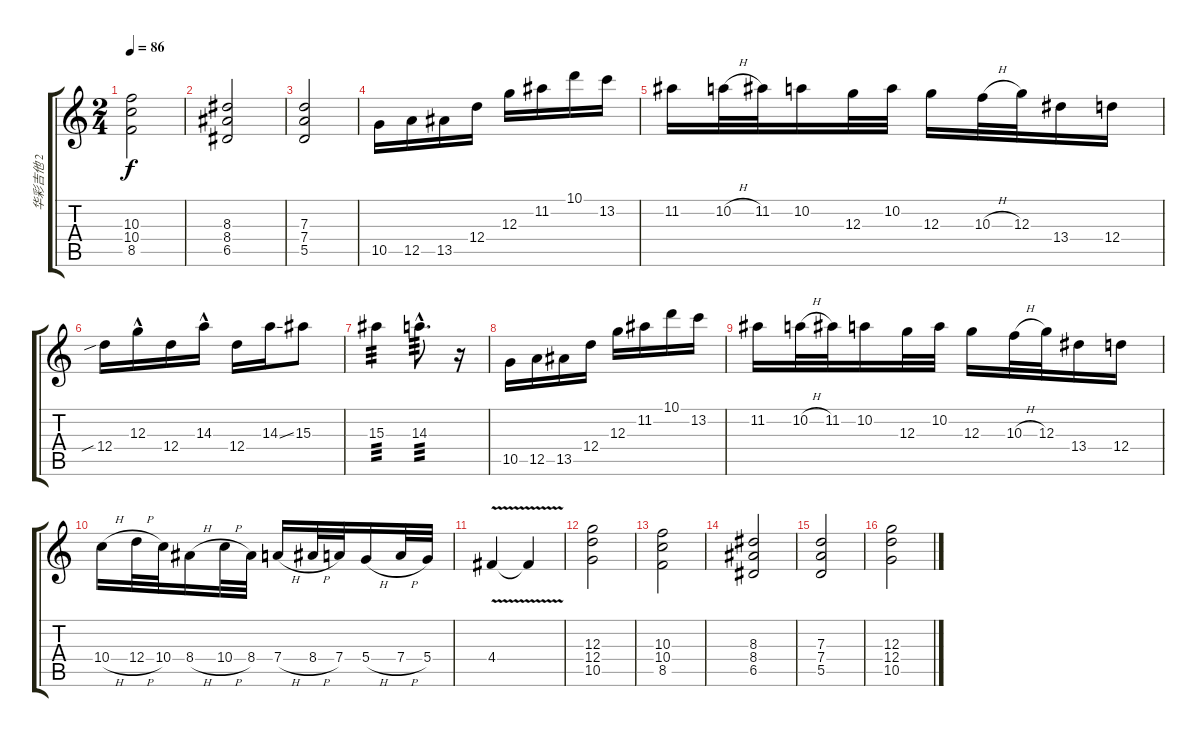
\track ("华彩吉他 2" "华彩吉他 2") {instrument overdrivenguitar}
\staff {score tabs}
\tuning (E4 B3 G3 D3 A2 E2) {hide}
\ts (2 4)
\tempo 86
\clef g2
\ks c
(10.3 10.4 8.5).2{dy f} |
(8.3 8.4 6.5).2 |
(7.3 7.4 5.5).2 |
10.5.16{volume 15} 12.5.16 13.5.16 12.4.16 12.3.16 11.2.16 10.1.16 13.2.16 |
11.2.16 10.2{h}.32 11.2.32 10.2.16 12.3.32 10.2.32 12.3.16 10.3{h}.32 12.3.32 13.4.16 12.4.16 |
12.4{sib}.16 12.3{hac}.16 12.4.16 14.3{hac}.16 12.4.16 14.3{ss}.16 15.3.8 |
15.3.4{tp 3} 14.3{hac}.8{d tp 3} r.16 |
10.5.16 12.5.16 13.5.16 12.4.16 12.3.16 11.2.16 10.1.16 13.2.16 |
11.2.16 10.2{h}.32 11.2.32 10.2.16 12.3.32 10.2.32 12.3.16 10.3{h}.32 12.3.32 13.4.16 12.4.16 |
10.4{h}.16 12.4{h}.32 10.4.32 8.4{h}.16 10.4{h}.32 8.4.32 7.4{h}.16 8.4{h}.32 7.4.32 5.4{h}.16 7.4{h}.32 5.4.32 |
4.4{v}.4 4.4{t}.4 |
(12.3 12.4 10.5).2{volume 10} |
(10.3 10.4 8.5).2 |
(8.3 8.4 6.5).2 |
(7.3 7.4 5.5).2 |
(12.3 12.4 10.5).2
